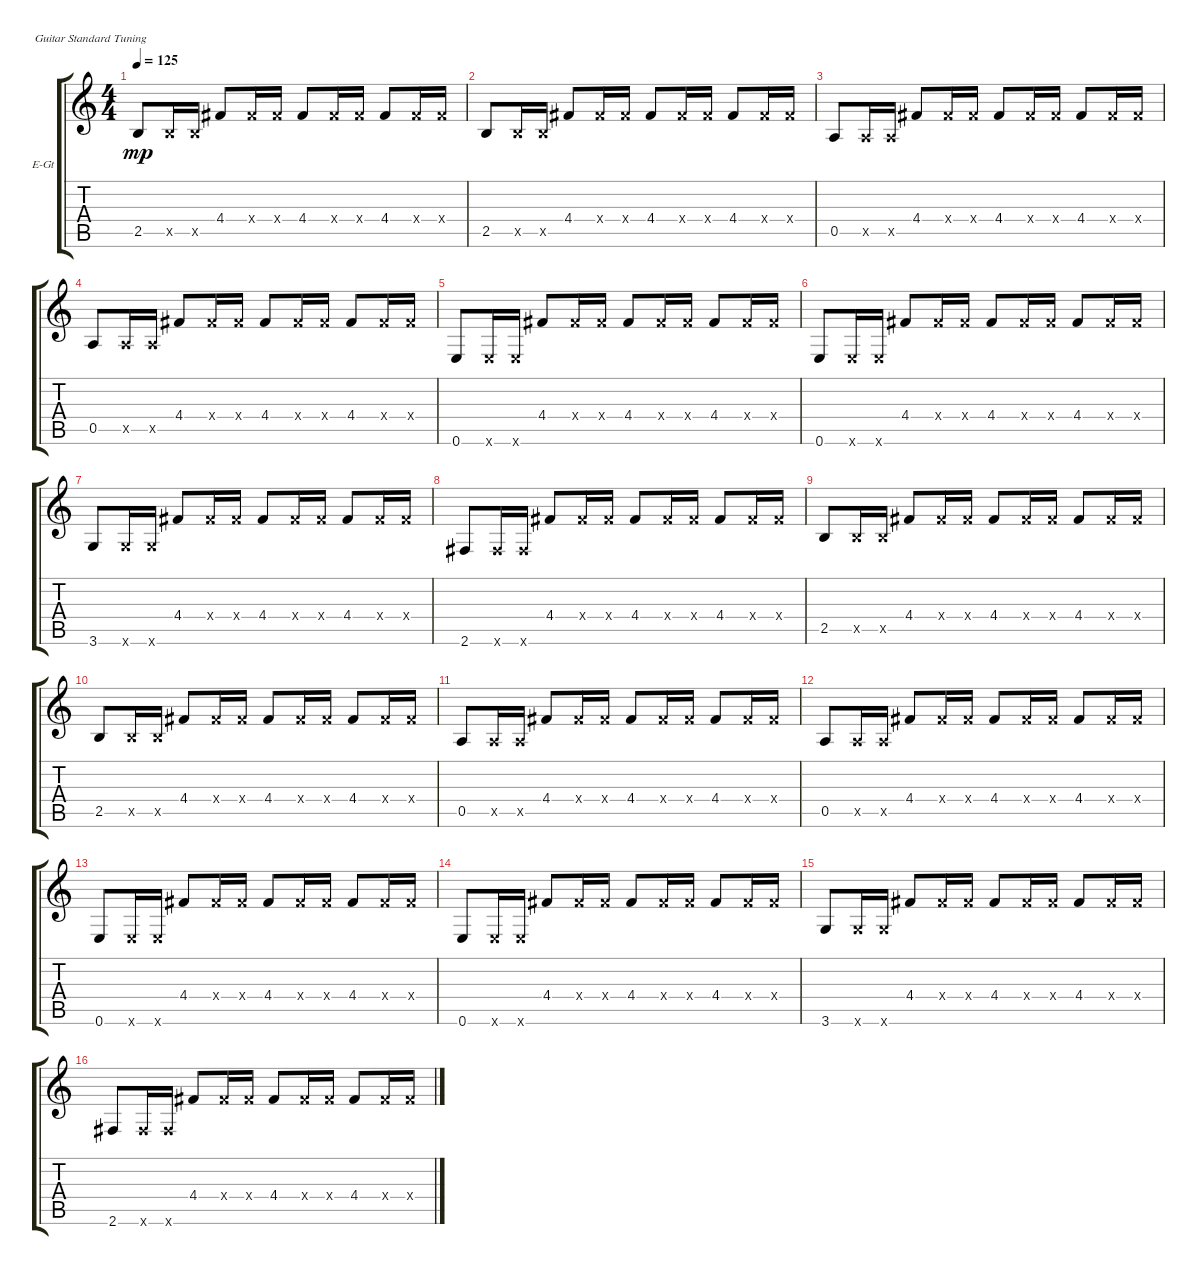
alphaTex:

\defaultSystemsLayout 4
\bracketExtendMode groupsimilarinstruments
\firstSystemTrackNameOrientation horizontal
\otherSystemsTrackNameOrientation horizontal
\track ("Electric Guitar" "E-Gt") {instrument overdrivenguitar}
\staff {score tabs}
\tuning (E4 B3 G3 D3 A2 E2)
\ts (4 4)
\tempo 125
\clef g2
\scale
0.485477
\ks c
2.5.8{dy mp instrument overdrivenguitar} 2.5{x}.16 2.5{x}.16 4.4.8 4.4{x}.16 4.4{x}.16 4.4.8 4.4{x}.16 4.4{x}.16 4.4.8 4.4{x}.16 4.4{x}.16 |
\scale
0.257261 2.5.8 2.5{x}.16 2.5{x}.16 4.4.8 4.4{x}.16 4.4{x}.16 4.4.8 4.4{x}.16 4.4{x}.16 4.4.8 4.4{x}.16 4.4{x}.16 |
\scale
0.257261 0.5.8 0.5{x}.16 0.5{x}.16 4.4.8 4.4{x}.16 4.4{x}.16 4.4.8 4.4{x}.16 4.4{x}.16 4.4.8 4.4{x}.16 4.4{x}.16 |
0.5.8 0.5{x}.16 0.5{x}.16 4.4.8 4.4{x}.16 4.4{x}.16 4.4.8 4.4{x}.16 4.4{x}.16 4.4.8 4.4{x}.16 4.4{x}.16 |
0.6.8 0.6{x}.16 0.6{x}.16 4.4.8 4.4{x}.16 4.4{x}.16 4.4.8 4.4{x}.16 4.4{x}.16 4.4.8 4.4{x}.16 4.4{x}.16 |
0.6.8 0.6{x}.16 0.6{x}.16 4.4.8 4.4{x}.16 4.4{x}.16 4.4.8 4.4{x}.16 4.4{x}.16 4.4.8 4.4{x}.16 4.4{x}.16 |
3.6.8 3.6{x}.16 3.6{x}.16 4.4.8 4.4{x}.16 4.4{x}.16 4.4.8 4.4{x}.16 4.4{x}.16 4.4.8 4.4{x}.16 4.4{x}.16 |
2.6.8 2.6{x}.16 2.6{x}.16 4.4.8 4.4{x}.16 4.4{x}.16 4.4.8 4.4{x}.16 4.4{x}.16 4.4.8 4.4{x}.16 4.4{x}.16 |
2.5.8 2.5{x}.16 2.5{x}.16 4.4.8 4.4{x}.16 4.4{x}.16 4.4.8 4.4{x}.16 4.4{x}.16 4.4.8 4.4{x}.16 4.4{x}.16 |
2.5.8 2.5{x}.16 2.5{x}.16 4.4.8 4.4{x}.16 4.4{x}.16 4.4.8 4.4{x}.16 4.4{x}.16 4.4.8 4.4{x}.16 4.4{x}.16 |
0.5.8 0.5{x}.16 0.5{x}.16 4.4.8 4.4{x}.16 4.4{x}.16 4.4.8 4.4{x}.16 4.4{x}.16 4.4.8 4.4{x}.16 4.4{x}.16 |
0.5.8 0.5{x}.16 0.5{x}.16 4.4.8 4.4{x}.16 4.4{x}.16 4.4.8 4.4{x}.16 4.4{x}.16 4.4.8 4.4{x}.16 4.4{x}.16 |
0.6.8 0.6{x}.16 0.6{x}.16 4.4.8 4.4{x}.16 4.4{x}.16 4.4.8 4.4{x}.16 4.4{x}.16 4.4.8 4.4{x}.16 4.4{x}.16 |
0.6.8 0.6{x}.16 0.6{x}.16 4.4.8 4.4{x}.16 4.4{x}.16 4.4.8 4.4{x}.16 4.4{x}.16 4.4.8 4.4{x}.16 4.4{x}.16 |
3.6.8 3.6{x}.16 3.6{x}.16 4.4.8 4.4{x}.16 4.4{x}.16 4.4.8 4.4{x}.16 4.4{x}.16 4.4.8 4.4{x}.16 4.4{x}.16 |
2.6.8 2.6{x}.16 2.6{x}.16 4.4.8 4.4{x}.16 4.4{x}.16 4.4.8 4.4{x}.16 4.4{x}.16 4.4.8 4.4{x}.16 4.4{x}.16
